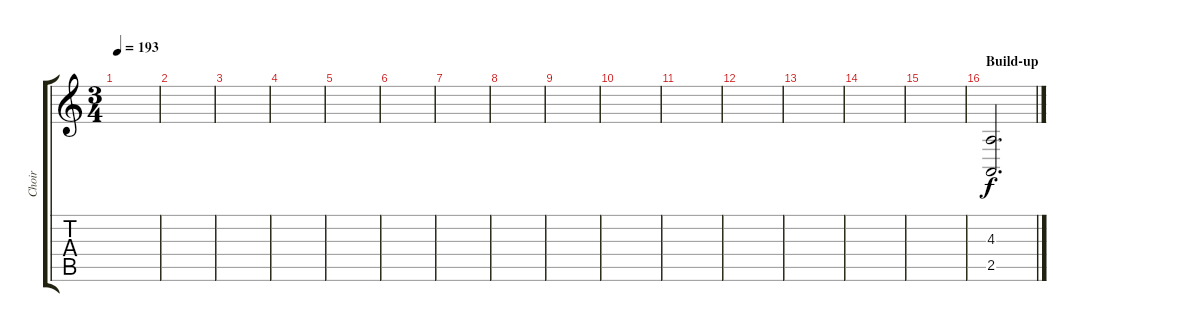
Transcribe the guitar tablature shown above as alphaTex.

\track ("Choir" "Choir") {instrument choiraahs}
\staff {score tabs}
\tuning (D4 A3 F3 C3 G2 C2) {hide}
\ts (3 4)
\tempo 193
\clef g2
\ks c
|
|
|
|
|
|
|
|
|
|
|
|
|
|
|
\section ("" "Build-up")
(4.3 2.5).2{d}
